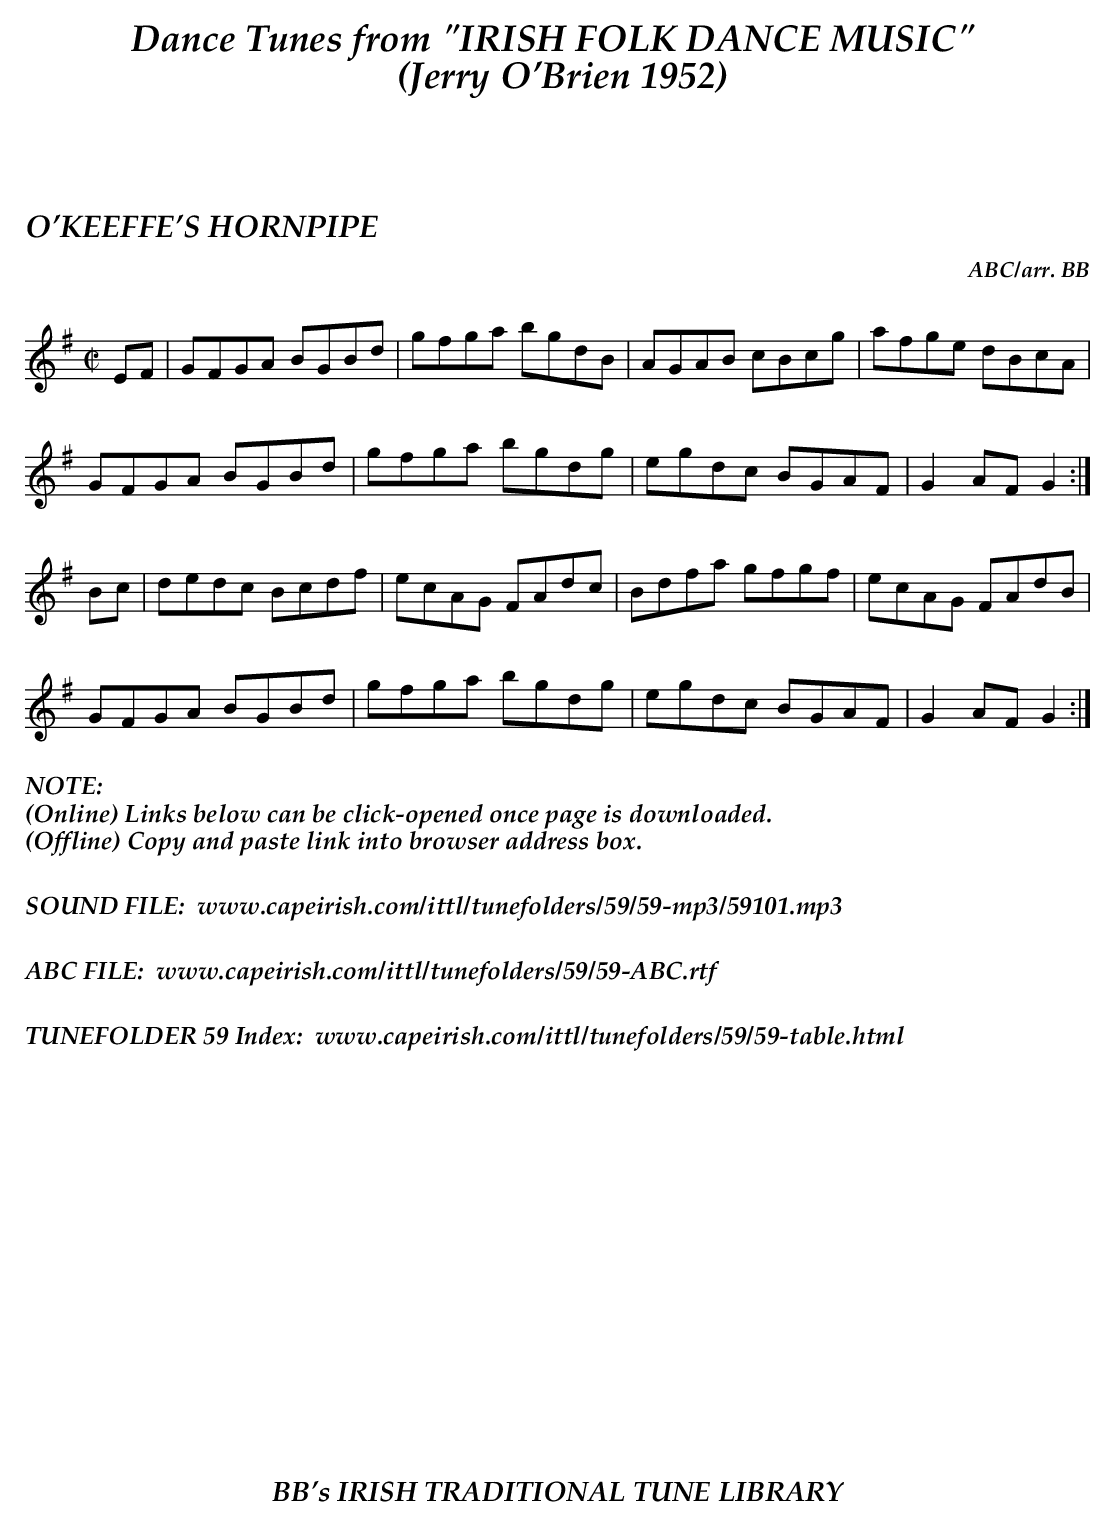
X:1
T:O'KEEFFE'S HORNPIPE
C:ABC/arr. BB
M:C|
K:G
EF|GFGA BGBd|gfga bgdB|AGAB cBcg|afge dBcA|
GFGA BGBd|gfga bgdg|egdc BGAF|G2AF G2 :|
Bc|dedc Bcdf|ecAG FAdc|Bdfa gfgf|ecAG FAdB|
GFGA BGBd|gfga bgdg|egdc BGAF|G2AF G2 :|
%%textfont "Palatino-BoldItalic" 16
%%begintext
%%NOTE:
(Online) Links below can be click-opened once page is downloaded.
(Offline) Copy and paste link into browser address box.
%%
%%
SOUND FILE:  www.capeirish.com/ittl/tunefolders/59/59-mp3/59101.mp3
%%
%%
ABC FILE:  www.capeirish.com/ittl/tunefolders/59/59-ABC.rtf
%%
%%
TUNEFOLDER 59 Index:  www.capeirish.com/ittl/tunefolders/59/59-table.html
